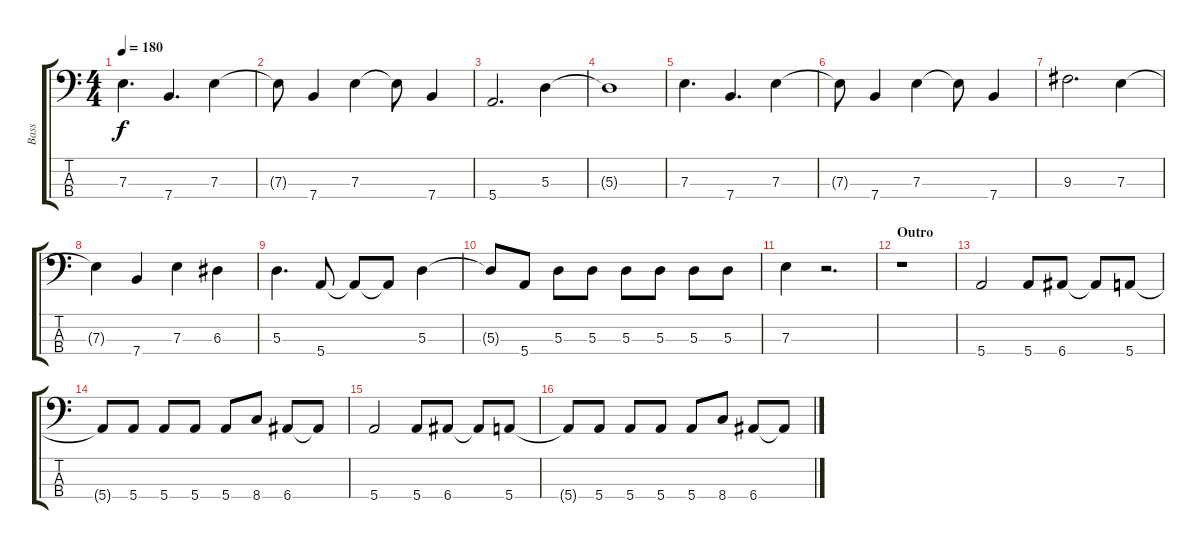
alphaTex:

\track ("Bass" "Bass") {instrument electricbassfinger}
\staff {score tabs}
\tuning (G2 D2 A1 E1) {hide}
\ts (4 4)
\tempo 180
\clef f4
\ks c
7.3.4{d dy f} 7.4.4{d} 7.3.4 |
7.3{t}.8 7.4.4 7.3.4 7.3{t}.8 7.4.4 |
5.4.2{d} 5.3.4 |
5.3{t}.1 |
7.3.4{d} 7.4.4{d} 7.3.4 |
7.3{t}.8 7.4.4 7.3.4 7.3{t}.8 7.4.4 |
9.3.2{d} 7.3.4 |
7.3{t}.4 7.4.4 7.3.4 6.3.4 |
5.3.4{d} 5.4.8 5.4{t}.8 5.4{t}.8 5.3.4 |
5.3{t}.8 5.4.8 5.3.8 5.3.8 5.3.8 5.3.8 5.3.8 5.3.8 |
7.3.4 r.2{d} |
\section ("" "Outro")
r.1 |
5.4.2 5.4.8 6.4.8 6.4{t}.8 5.4.8 |
5.4{t}.8 5.4.8 5.4.8 5.4.8 5.4.8 8.4.8 6.4.8 6.4{t}.8 |
5.4.2 5.4.8 6.4.8 6.4{t}.8 5.4.8 |
5.4{t}.8 5.4.8 5.4.8 5.4.8 5.4.8 8.4.8 6.4.8 6.4{t}.8
